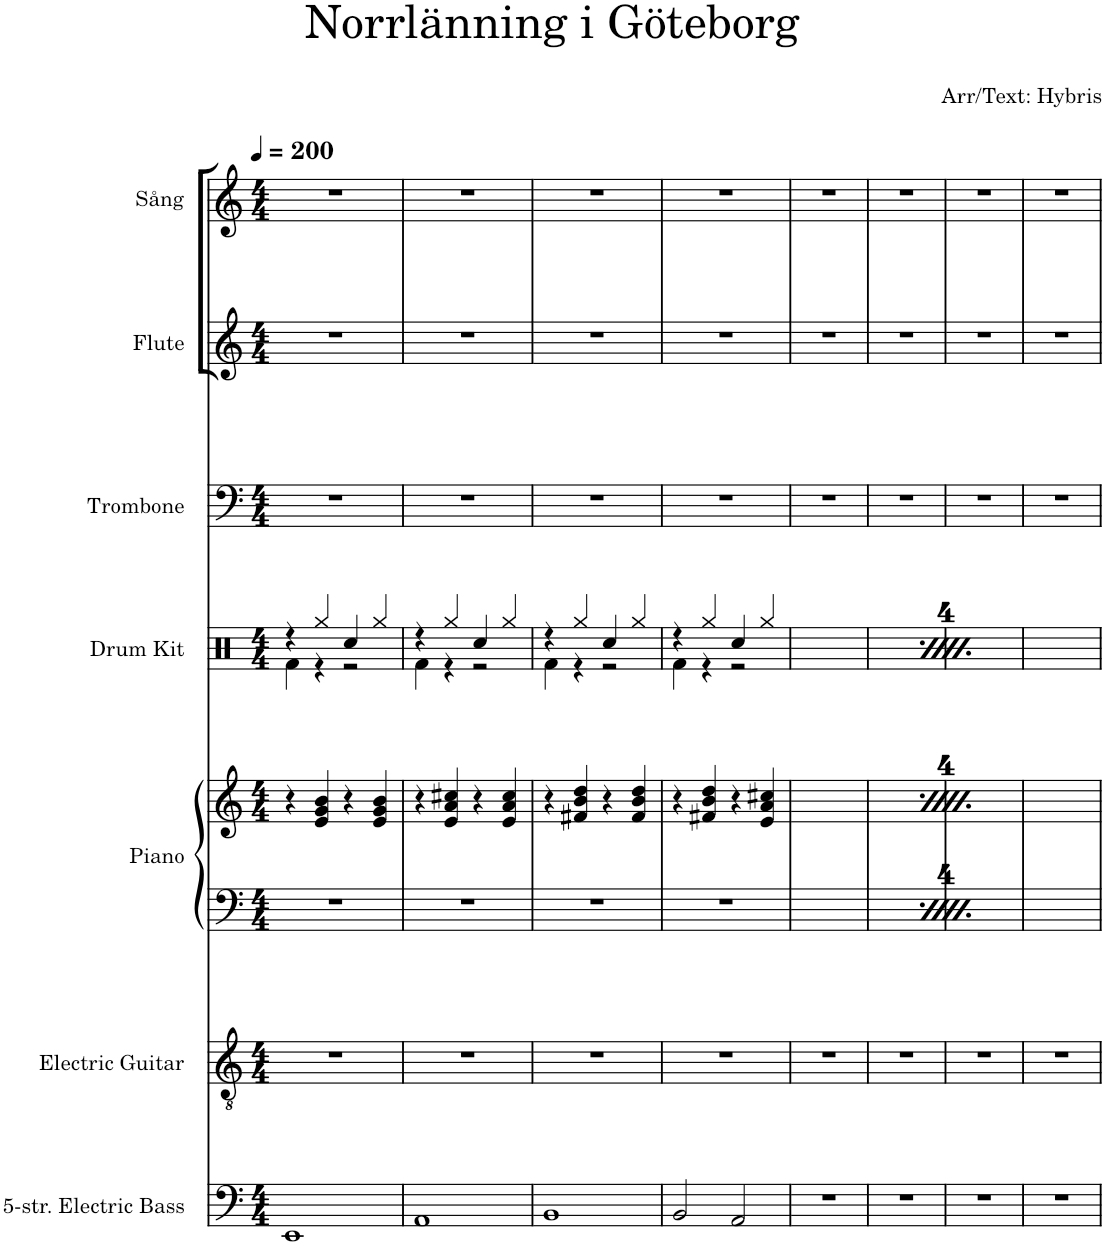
**kern	**kern	**kern	**kern	**kern	**kern	**kern	**kern
*part7	*part6	*part5	*part5	*part4	*part3	*part2	*part1
*staff8	*staff7	*staff6	*staff5	*staff4	*staff3	*staff2	*staff1
*I"5-str. Electric Bass	*I"Electric Guitar	*I"Piano	*	*I"Drum Kit	*I"Trombone	*I"Flute	*I"Sång
*I'El. B.	*I'El. Guit.	*I'Pno.	*	*I'D. Kit	*I'Tbn.	*I'Fl.	*I'Så.
*clefF4	*clefGv2	*clefF4	*clefG2	*clefX	*clefF4	*clefG2	*clefG2
*Trd7c12	*	*	*	*	*	*	*
*k[]	*k[]	*k[]	*k[]	*k[]	*k[]	*k[]	*k[]
*M4/4	*M4/4	*M4/4	*M4/4	*M4/4	*M4/4	*M4/4	*M4/4
*MM200	*MM200	*MM200	*MM200	*MM200	*MM200	*MM200	*MM200
=1	=1	=1	=1	=1	=1	=1	=1
*	*	*	*	*^	*	*	*
1EE	1r	1r	4r	4r	4Rf\	1r	1r	1r
.	.	.	4e/ 4g/ 4b/	4Rgg/	4r	.	.	.
.	.	.	4r	4Rcc/	2r	.	.	.
.	.	.	4e/ 4g/ 4b/	4Rgg/	.	.	.	.
=2	=2	=2	=2	=2	=2	=2	=2	=2
1AA	1r	1r	4r	4r	4Rf\	1r	1r	1r
.	.	.	4e/ 4a/ 4cc#X/	4Rgg/	4r	.	.	.
.	.	.	4r	4Rcc/	2r	.	.	.
.	.	.	4e/ 4a/ 4cc#/	4Rgg/	.	.	.	.
=3	=3	=3	=3	=3	=3	=3	=3	=3
1BB	1r	1r	4r	4r	4Rf\	1r	1r	1r
.	.	.	4f#X/ 4b/ 4dd/	4Rgg/	4r	.	.	.
.	.	.	4r	4Rcc/	2r	.	.	.
.	.	.	4f#/ 4b/ 4dd/	4Rgg/	.	.	.	.
=4	=4	=4	=4	=4	=4	=4	=4	=4
2BB/	1r	1r	4r	4r	4Rf\	1r	1r	1r
.	.	.	4f#X/ 4b/ 4dd/	4Rgg/	4r	.	.	.
2AA/	.	.	4r	4Rcc/	2r	.	.	.
.	.	.	4e/ 4a/ 4cc#X/	4Rgg/	.	.	.	.
=5	=5	=5	=5	=5	=5	=5	=5	=5
1r	1r	1r	4r	4r	4Rf\	1r	1r	1r
.	.	.	4e/ 4g/ 4b/	4Rgg/	4r	.	.	.
.	.	.	4r	4Rcc/	2r	.	.	.
.	.	.	4e/ 4g/ 4b/	4Rgg/	.	.	.	.
=6	=6	=6	=6	=6	=6	=6	=6	=6
1r	1r	1r	4r	4r	4Rf\	1r	1r	1r
.	.	.	4e/ 4a/ 4cc#X/	4Rgg/	4r	.	.	.
.	.	.	4r	4Rcc/	2r	.	.	.
.	.	.	4e/ 4a/ 4cc#/	4Rgg/	.	.	.	.
=7	=7	=7	=7	=7	=7	=7	=7	=7
1r	1r	1r	4r	4r	4Rf\	1r	1r	1r
.	.	.	4f#X/ 4b/ 4dd/	4Rgg/	4r	.	.	.
.	.	.	4r	4Rcc/	2r	.	.	.
.	.	.	4f#/ 4b/ 4dd/	4Rgg/	.	.	.	.
=8	=8	=8	=8	=8	=8	=8	=8	=8
1r	1r	1r	4r	4r	4Rf\	1r	1r	1r
.	.	.	4f#X/ 4b/ 4dd/	4Rgg/	4r	.	.	.
.	.	.	4r	4Rcc/	2r	.	.	.
.	.	.	4e/ 4a/ 4cc#X/	4Rgg/	.	.	.	.
*	*	*	*	*v	*v	*	*	*
=	=	=	=	=	=	=	=
*-	*-	*-	*-	*-	*-	*-	*-
